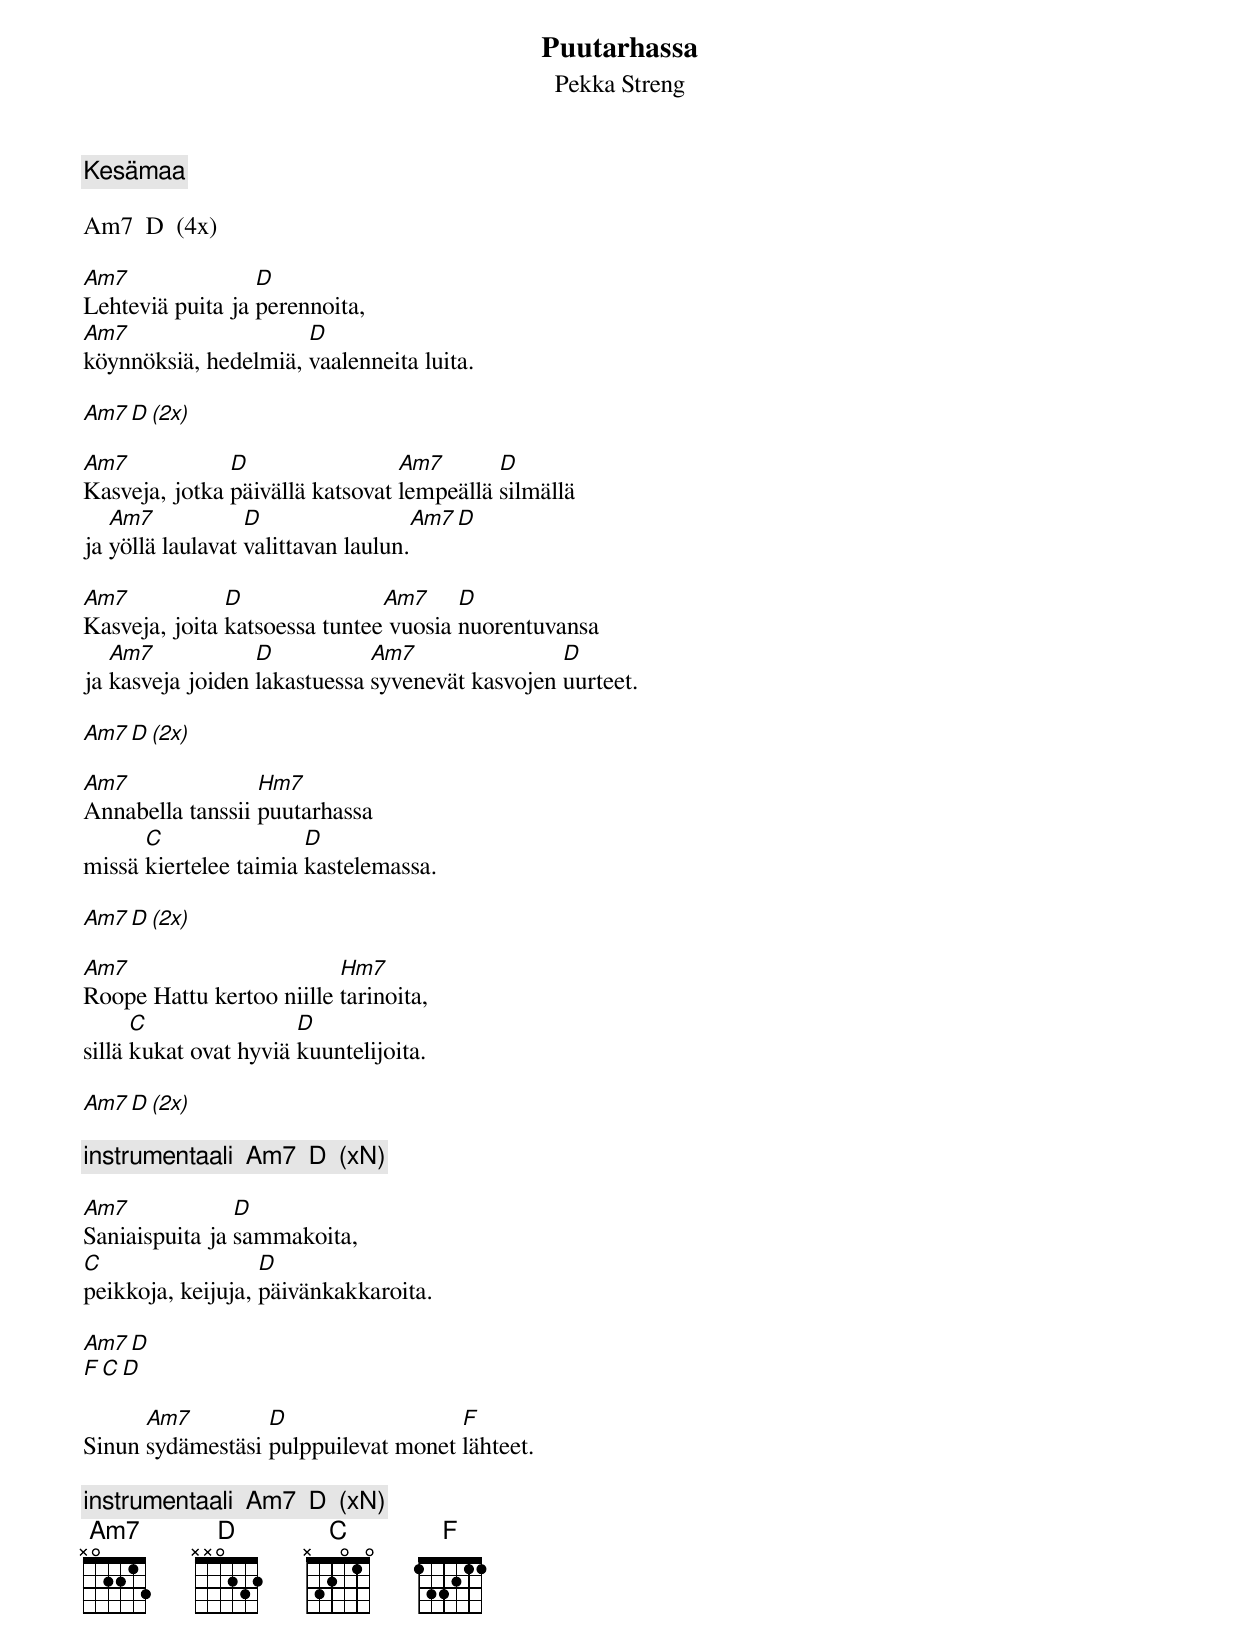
Puutarhassa
Pekka Streng
Kesämaa

Am7  D  (4x)

Am7               D
Lehteviä puita ja perennoita,
Am7                   D
köynnöksiä, hedelmiä, vaalenneita luita.

Am7  D  (2x)

Am7            D                 Am7       D
Kasveja, jotka päivällä katsovat lempeällä silmällä
   Am7            D                   Am7   D
ja yöllä laulavat valittavan laulun.

Am7            D               Am7     D
Kasveja, joita katsoessa tuntee vuosia nuorentuvansa
   Am7            D           Am7                D
ja kasveja joiden lakastuessa syvenevät kasvojen uurteet.

Am7  D  (2x)

Am7               Hm7
Annabella tanssii puutarhassa
      C                D
missä kiertelee taimia kastelemassa.

Am7  D  (2x)

Am7                       Hm7
Roope Hattu kertoo niille tarinoita,
      C                D
sillä kukat ovat hyviä kuuntelijoita.

Am7  D  (2x)

[instrumentaali  Am7  D  (xN) ]

Am7             D
Saniaispuita ja sammakoita,
C                  D
peikkoja, keijuja, päivänkakkaroita.

Am7  D
F C  D

      Am7         D                  F
Sinun sydämestäsi pulppuilevat monet lähteet.

[instrumentaali  Am7  D  (xN) ]
